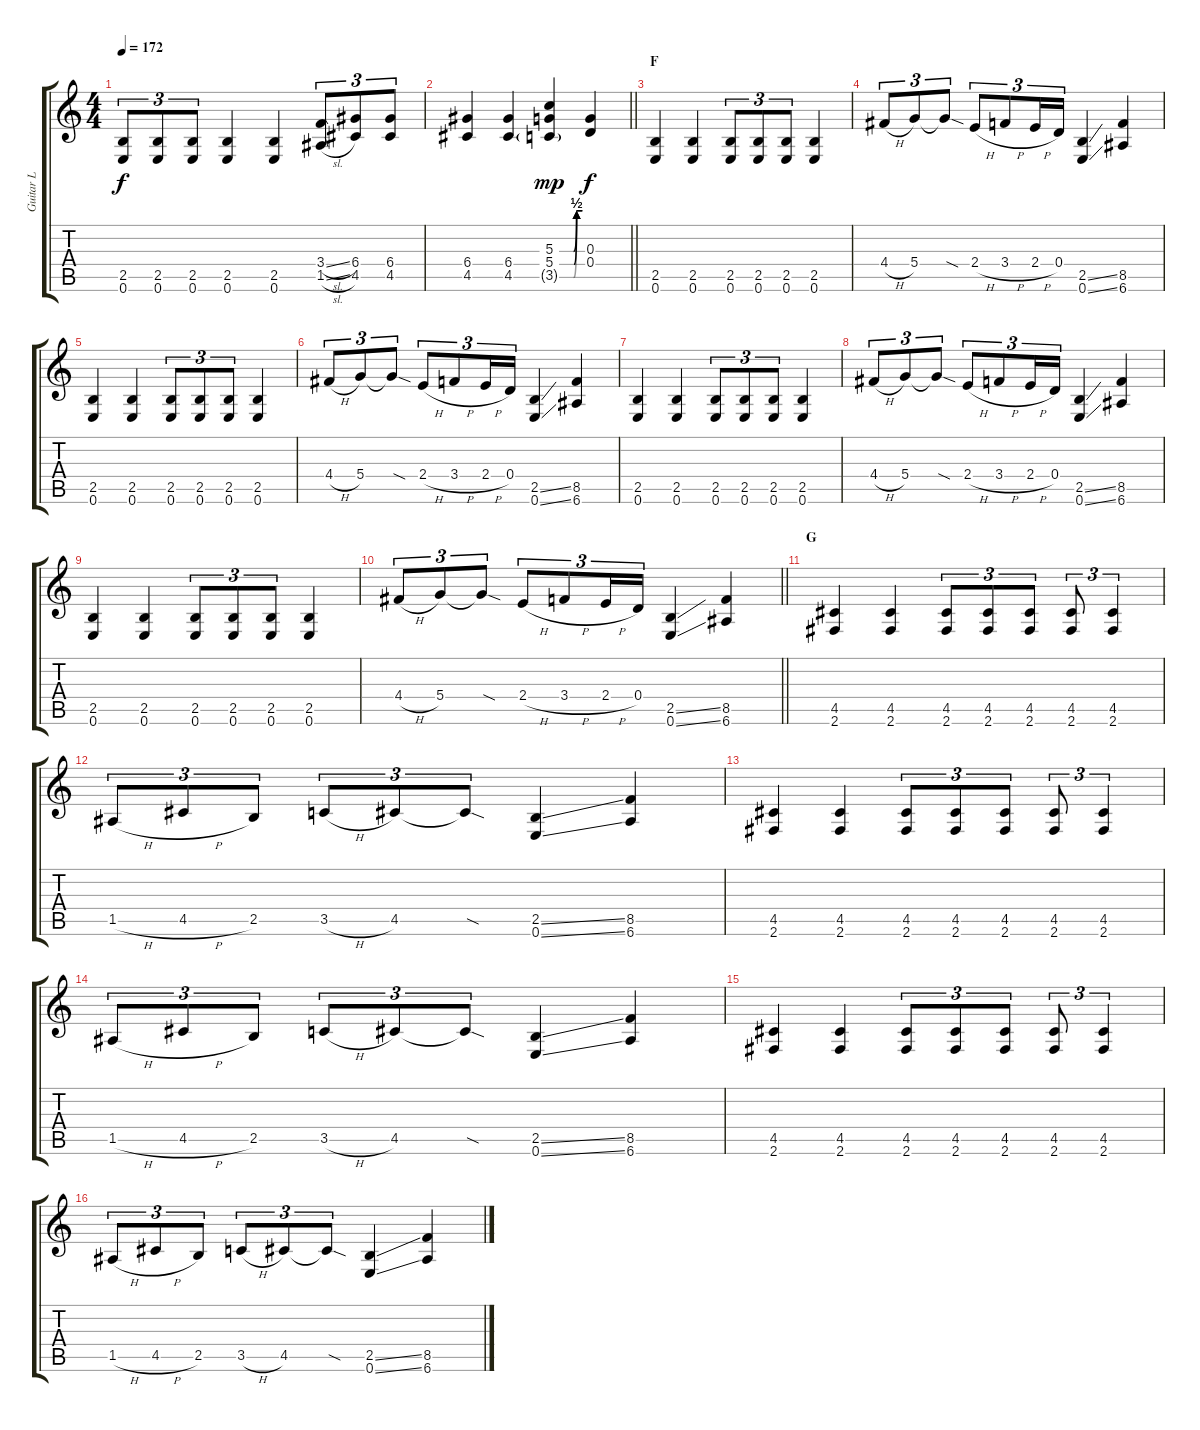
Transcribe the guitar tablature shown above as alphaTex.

\track ("Guitar L" "Guitar L") {instrument distortionguitar}
\staff {score tabs}
\tuning (E4 B3 G3 D3 A2 E2) {hide}
\ts (4 4)
\tempo 172
\clef g2
\ks c
(2.5 0.6).8{tu (3 2) dy f} (2.5 0.6).8{tu (3 2)} (2.5 0.6).8{tu (3 2)} (2.5 0.6).4 (2.5 0.6).4 (3.4{sl} 1.5{sl}).8{tu (3 2)} (6.4 4.5).8{tu (3 2)} (6.4 4.5).8{tu (3 2)} |
\barLineRight lightlight
(6.4 4.5).4 (6.4 4.5).4 (5.3{be (custom 0 0 37 0 45 2 60 2)} 5.4{be (custom 0 0 38 0 45 2 60 2)} 3.5{be (custom 0 0 37 0 45 2 60 2) g}).4{dy mp} (0.3 0.4).4{dy f} |
\section ("" "F")
(2.5 0.6).4 (2.5 0.6).4 (2.5 0.6).8{tu (3 2)} (2.5 0.6).8{tu (3 2)} (2.5 0.6).8{tu (3 2)} (2.5 0.6).4 |
4.4{h}.8{tu (3 2)} 5.4.8{tu (3 2)} 5.4{sod t}.8{tu (3 2)} 2.4{h}.8{tu (3 2)} 3.4{h}.8{tu (3 2)} 2.4{h}.16{tu (3 2)} 0.4.16{tu (3 2)} (2.5{ss} 0.6{ss}).4 (8.5 6.6).4 |
(2.5 0.6).4 (2.5 0.6).4 (2.5 0.6).8{tu (3 2)} (2.5 0.6).8{tu (3 2)} (2.5 0.6).8{tu (3 2)} (2.5 0.6).4 |
4.4{h}.8{tu (3 2)} 5.4.8{tu (3 2)} 5.4{sod t}.8{tu (3 2)} 2.4{h}.8{tu (3 2)} 3.4{h}.8{tu (3 2)} 2.4{h}.16{tu (3 2)} 0.4.16{tu (3 2)} (2.5{ss} 0.6{ss}).4 (8.5 6.6).4 |
(2.5 0.6).4 (2.5 0.6).4 (2.5 0.6).8{tu (3 2)} (2.5 0.6).8{tu (3 2)} (2.5 0.6).8{tu (3 2)} (2.5 0.6).4 |
4.4{h}.8{tu (3 2)} 5.4.8{tu (3 2)} 5.4{sod t}.8{tu (3 2)} 2.4{h}.8{tu (3 2)} 3.4{h}.8{tu (3 2)} 2.4{h}.16{tu (3 2)} 0.4.16{tu (3 2)} (2.5{ss} 0.6{ss}).4 (8.5 6.6).4 |
(2.5 0.6).4 (2.5 0.6).4 (2.5 0.6).8{tu (3 2)} (2.5 0.6).8{tu (3 2)} (2.5 0.6).8{tu (3 2)} (2.5 0.6).4 |
\barLineRight lightlight
4.4{h}.8{tu (3 2)} 5.4.8{tu (3 2)} 5.4{sod t}.8{tu (3 2)} 2.4{h}.8{tu (3 2)} 3.4{h}.8{tu (3 2)} 2.4{h}.16{tu (3 2)} 0.4.16{tu (3 2)} (2.5{ss} 0.6{ss}).4 (8.5 6.6).4 |
\section ("" "G")
(4.5 2.6).4 (4.5 2.6).4 (4.5 2.6).8{tu (3 2)} (4.5 2.6).8{tu (3 2)} (4.5 2.6).8{tu (3 2)} (4.5 2.6).8{tu (3 2)} (4.5 2.6).4{tu (3 2)} |
1.5{h}.8{tu (3 2)} 4.5{h}.8{tu (3 2)} 2.5.8{tu (3 2)} 3.5{h}.8{tu (3 2)} 4.5.8{tu (3 2)} 4.5{sod t}.8{tu (3 2)} (2.5{ss} 0.6{ss}).4 (8.5 6.6).4 |
(4.5 2.6).4 (4.5 2.6).4 (4.5 2.6).8{tu (3 2)} (4.5 2.6).8{tu (3 2)} (4.5 2.6).8{tu (3 2)} (4.5 2.6).8{tu (3 2)} (4.5 2.6).4{tu (3 2)} |
1.5{h}.8{tu (3 2)} 4.5{h}.8{tu (3 2)} 2.5.8{tu (3 2)} 3.5{h}.8{tu (3 2)} 4.5.8{tu (3 2)} 4.5{sod t}.8{tu (3 2)} (2.5{ss} 0.6{ss}).4 (8.5 6.6).4 |
(4.5 2.6).4 (4.5 2.6).4 (4.5 2.6).8{tu (3 2)} (4.5 2.6).8{tu (3 2)} (4.5 2.6).8{tu (3 2)} (4.5 2.6).8{tu (3 2)} (4.5 2.6).4{tu (3 2)} |
1.5{h}.8{tu (3 2)} 4.5{h}.8{tu (3 2)} 2.5.8{tu (3 2)} 3.5{h}.8{tu (3 2)} 4.5.8{tu (3 2)} 4.5{sod t}.8{tu (3 2)} (2.5{ss} 0.6{ss}).4 (8.5 6.6).4
